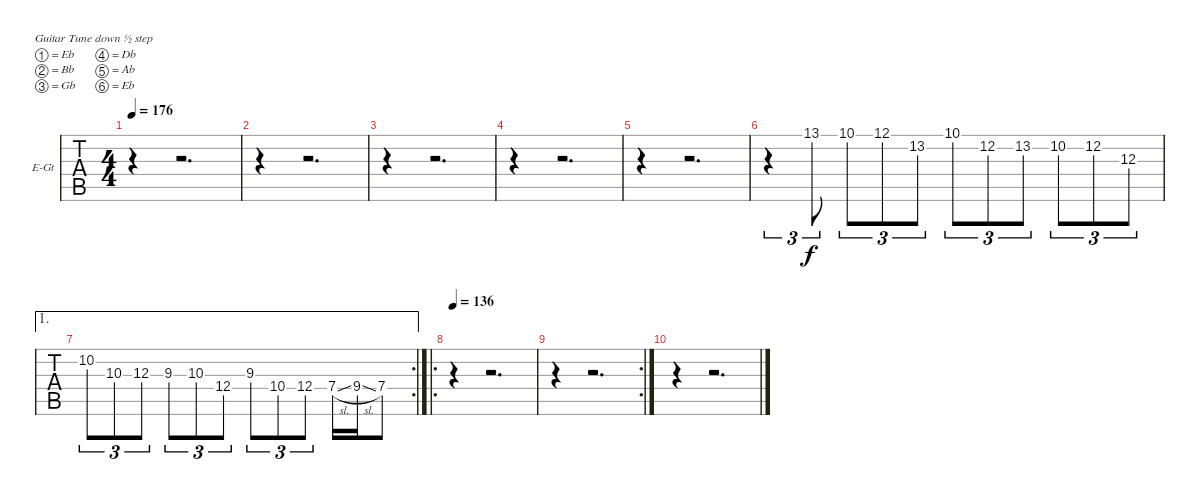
\bracketExtendMode groupsimilarinstruments
\firstSystemTrackNameOrientation horizontal
\otherSystemsTrackNameOrientation horizontal
\track ("Harmony" "E-Gt") {instrument distortionguitar}
\staff {tabs}
\tuning (Eb4 Bb3 Gb3 Db3 Ab2 Eb2)
\ts (4 4)
\tempo 176
\clef g2
\ks c
r.4{dy f} r.2{d} |
r.4 r.2{d} |
r.4 r.2{d} |
r.4 r.2{d} |
r.4 r.2{d} |
r.4{tu (3 2)} 13.1.8{tu (3 2)} 10.1.8{tu (3 2)} 12.1.8{tu (3 2)} 13.2.8{tu (3 2)} 10.1.8{tu (3 2)} 12.2.8{tu (3 2)} 13.2.8{tu (3 2)} 10.2.8{tu (3 2)} 12.2.8{tu (3 2)} 12.3.8{tu (3 2)} |
\ae 1
\rc 2
10.2.8{tu (3 2)} 10.3.8{tu (3 2)} 12.3.8{tu (3 2)} 9.3.8{tu (3 2)} 10.3.8{tu (3 2)} 12.4.8{tu (3 2)} 9.3.8{tu (3 2)} 10.4.8{tu (3 2)} 12.4.8{tu (3 2)} 7.4{sl}.16 9.4{sl}.16 7.4.8 |
\ro
\tempo 136
r.4 r.2{d} |
\rc 2
r.4 r.2{d} |
r.4 r.2{d}
